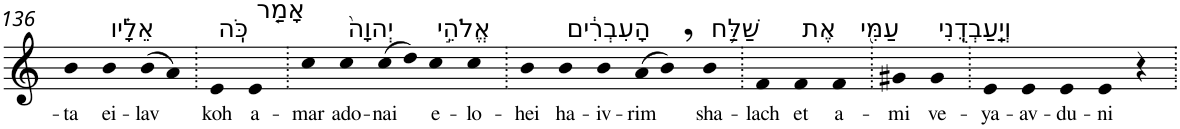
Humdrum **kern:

**kern	**text
*part1	*part1
*staff1	*staff1
*I"Piano	*
*I'Pno	*
!!LO:PB:g=z
*clefG2	*
*k[]	*
=136	=136
!	!LO:LY:b
4b	-ta
!LO:TX:a:t=אֵלָ֗יו	!
!	!LO:LY:b
4b	ei-
!	!LO:LY:b
(>8b	-lav
8a)	.
=137.	=137.
!LO:TX:a:t=כֹּֽה	!
!	!LO:LY:b
4e	koh
!LO:TX:a:t=אָמַ֤ר	!
!	!LO:LY:b
4e	a-
=138.	=138.
!	!LO:LY:b
4cc	-mar
!LO:TX:a:t=יְהוָה֙	!
!	!LO:LY:b
4cc	ado-
!	!LO:LY:b
(>8cc	-nai
8dd)	.
!LO:TX:a:t=אֱלֹהֵ֣י	!
!	!LO:LY:b
4cc	e-
!	!LO:LY:b
4cc	-lo-
=139.	=139.
!	!LO:LY:b
4b	-hei
!LO:TX:a:t=הָעִבְרִ֔ים	!
!	!LO:LY:b
4b	ha-
!	!LO:LY:b
4b	-iv-
!	!LO:LY:b
(>8a	-rim
8b,)	.
!LO:TX:a:t=שַׁלַּ֥ח	!
!	!LO:LY:b
4b	sha-
=140.	=140.
!	!LO:LY:b
4f	-lach
!LO:TX:a:t=אֶת	!
!	!LO:LY:b
4f	et
!LO:TX:a:t=עַמִּ֖י	!
!	!LO:LY:b
4f	a-
=141.	=141.
!	!LO:LY:b
4g#X	-mi
!LO:TX:a:t=וְיַֽעַבְדֻֽנִי	!
!	!LO:LY:b
4g#	ve-
=142.	=142.
!	!LO:LY:b
4e	-ya-
!	!LO:LY:b
4e	-av-
!	!LO:LY:b
4e	-du-
!	!LO:LY:b
4e	-ni
4r	.
=.	=.
*-	*-
